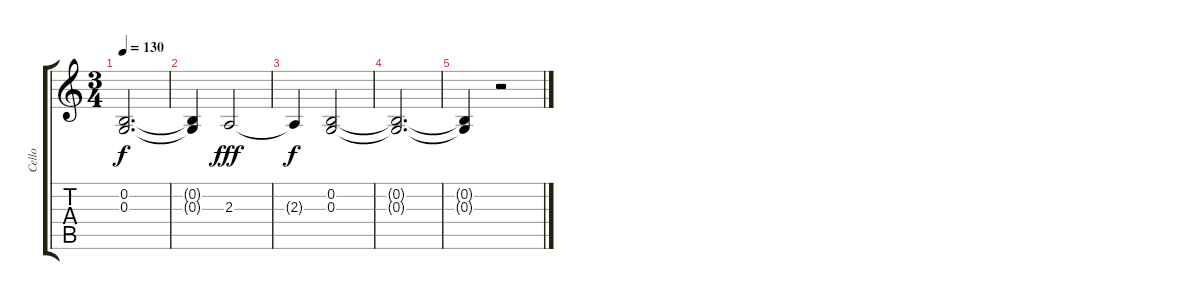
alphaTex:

\track ("Cello" "Cello") {instrument cello}
\staff {score tabs}
\tuning (E4 B3 G3 D3 A2 E2) {hide}
\ts (3 4)
\tempo 130
\clef g2
\ks c
(0.2{t} 0.3{t}).2{d dy f} |
(0.2{t} 0.3{t}).4 2.3.2{dy fff} |
2.3{t}.4{dy f} (0.2 0.3).2 |
(0.2{t} 0.3{t}).2{d} |
(0.2{t} 0.3{t}).4 r.2
